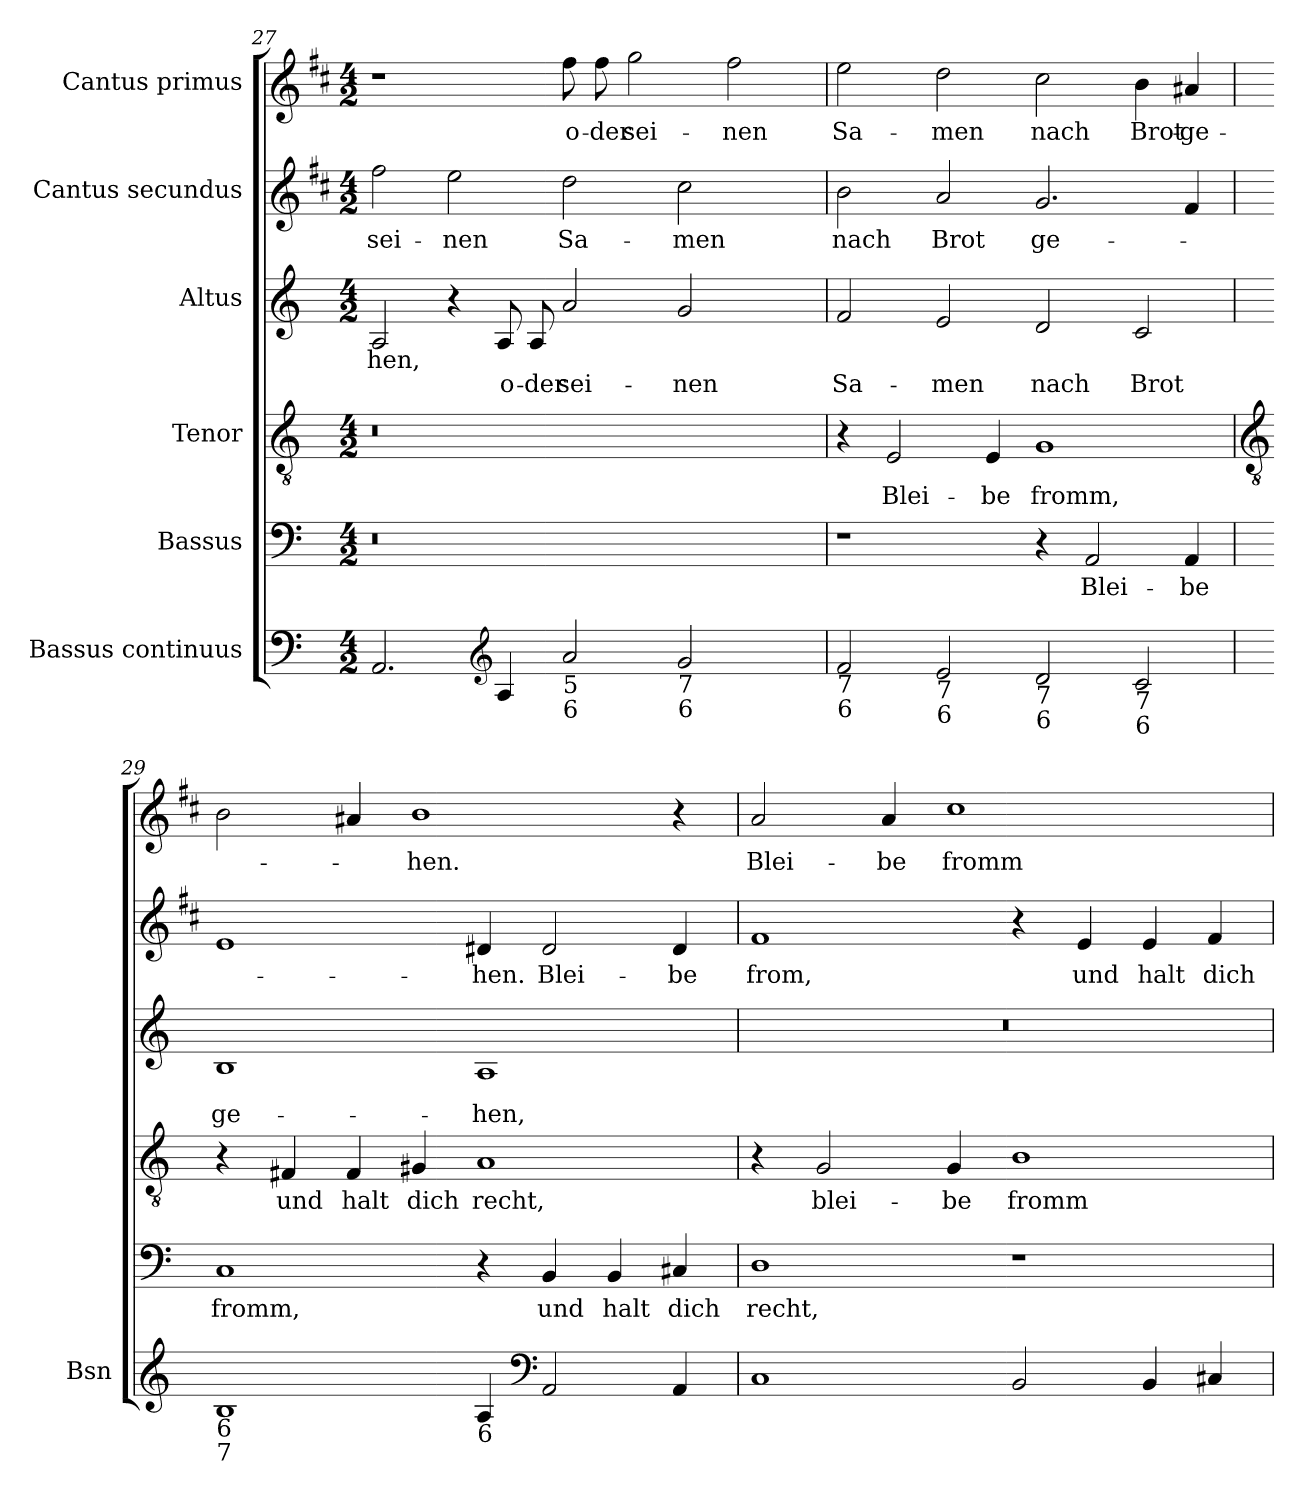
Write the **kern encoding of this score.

**kern	**kern	**text	**kern	**text	**kern	**text	**text	**kern	**text	**kern	**text
*part6	*part5	*part5	*part4	*part4	*part3	*part3	*part3	*part2	*part2	*part1	*part1
*staff6	*staff5	*staff5	*staff4	*staff4	*staff3	*staff3	*staff3	*staff2	*staff2	*staff1	*staff1
*I"Bassus continuus	*I"Bassus	*	*I"Tenor	*	*I"Altus	*	*	*I"Cantus secundus	*	*I"Cantus  primus	*
*I'Bsn	*	*	*	*	*	*	*	*	*	*	*
!!LO:LB:g=z
*clefF4	*clefF4	*	*clefGv2	*	*clefG2	*	*	*clefG2	*	*clefG2	*
*	*	*	*	*	*	*	*	*ITrd1c2	*	*ITrd1c2	*
*k[]	*k[]	*	*k[]	*	*k[]	*	*	*k[]	*	*k[]	*
*C:	*C:	*	*C:	*	*C:	*	*	*C:	*	*C:	*
*M4/2	*M4/2	*	*M4/2	*	*M4/2	*	*	*M4/2	*	*M4/2	*
=27	=27	=27	=27	=27	=27	=27	=27	=27	=27	=27	=27
!	!	!	!	!	!	!LO:LY:b	!	!	!LO:LY:b	!	!
2.AA	0r	.	0r	.	2A	-hen,	.	2ee	sei-	1r	.
!	!	!	!	!	!	!	!	!	!LO:LY:b	!	!
.	.	.	.	.	4r	.	.	2dd	-nen	.	.
*clefG2	*	*	*	*	*	*	*	*	*	*	*
!	!	!	!	!	!	!	!LO:LY:b	!	!	!	!
4A	.	.	.	.	8A	.	o-	.	.	.	.
!	!	!	!	!	!	!	!LO:LY:b	!	!	!	!
.	.	.	.	.	8A	.	-der	.	.	.	.
!LO:TX:b:t=5	!	!	!	!	!	!	!	!	!	!	!
!LO:TX:b:t=6	!	!	!	!	!	!	!	!	!	!	!
!	!	!	!	!	!	!	!LO:LY:b	!	!LO:LY:b	!	!LO:LY:b
2a	.	.	.	.	2a	.	sei-	2cc	Sa-	8ee	o-
!	!	!	!	!	!	!	!	!	!	!	!LO:LY:b
.	.	.	.	.	.	.	.	.	.	8ee	-der
!	!	!	!	!	!	!	!	!	!	!	!LO:LY:b
.	.	.	.	.	.	.	.	.	.	2ff	sei-
!LO:TX:b:t=7	!	!	!	!	!	!	!	!	!	!	!
!LO:TX:b:t=6	!	!	!	!	!	!	!	!	!	!	!
!	!	!	!	!	!	!	!LO:LY:b	!	!LO:LY:b	!	!
2g	.	.	.	.	2g	.	-nen	2b	-men	.	.
!	!	!	!	!	!	!	!	!	!	!	!LO:LY:b
.	.	.	.	.	.	.	.	.	.	2ee	-nen
4ryy	4ryy	.	4ryy	.	4ryy	.	.	4ryy	.	.	.
=28	=28	=28	=28	=28	=28	=28	=28	=28	=28	=28	=28
!LO:TX:b:t=7	!	!	!	!	!	!	!	!	!	!	!
!LO:TX:b:t=6	!	!	!	!	!	!	!	!	!	!	!
!	!	!	!	!	!	!	!LO:LY:b	!	!LO:LY:b	!	!LO:LY:b
2f	1r	.	4r	.	2f	.	Sa-	2a	nach	2dd	Sa-
!	!	!	!	!LO:LY:b	!	!	!	!	!	!	!
.	.	.	2E	Blei-	.	.	.	.	.	.	.
!LO:TX:b:t=7	!	!	!	!	!	!	!	!	!	!	!
!LO:TX:b:t=6	!	!	!	!	!	!	!	!	!	!	!
!	!	!	!	!	!	!	!LO:LY:b	!	!LO:LY:b	!	!LO:LY:b
2e	.	.	.	.	2e	.	-men	2g	Brot	2cc	-men
!	!	!	!	!LO:LY:b	!	!	!	!	!	!	!
.	.	.	4E	-be	.	.	.	.	.	.	.
!LO:TX:b:t=7	!	!	!	!	!	!	!	!	!	!	!
!LO:TX:b:t=6	!	!	!	!	!	!	!	!	!	!	!
!	!	!	!	!LO:LY:b	!	!	!LO:LY:b	!	!LO:LY:b	!	!LO:LY:b
2d	4r	.	1G	fromm,	2d	.	nach	2.f	ge-	2b	nach
!	!	!LO:LY:b	!	!	!	!	!	!	!	!	!
.	2AA	Blei-	.	.	.	.	.	.	.	.	.
!LO:TX:b:t=7	!	!	!	!	!	!	!	!	!	!	!
!LO:TX:b:t=6	!	!	!	!	!	!	!	!	!	!	!
!	!	!	!	!	!	!	!LO:LY:b	!	!	!	!LO:LY:b
2c	.	.	.	.	2c	.	Brot	.	.	4a	Brot-
!	!	!LO:LY:b	!	!	!	!	!	!	!	!	!LO:LY:b
.	4AA	-be	.	.	.	.	.	4e	.	4g#X	-ge-
!!LO:LB:g=z
=29	=29	=29	=29	=29	=29	=29	=29	=29	=29	=29	=29
*	*	*	*clefGv2	*	*	*	*	*	*	*	*
!LO:TX:b:t=6	!	!	!	!	!	!	!	!	!	!	!
!LO:TX:b:t=7	!	!	!	!	!	!	!	!	!	!	!
!	!	!LO:LY:b	!	!	!	!	!LO:LY:b	!	!	!	!
1B	1C	fromm,	4r	.	1B	.	ge-	1d	.	2a	.
!	!	!	!	!LO:LY:b	!	!	!	!	!	!	!
.	.	.	4F#X	und	.	.	.	.	.	.	.
!	!	!	!	!LO:LY:b	!	!	!	!	!	!	!
.	.	.	4F#	halt	.	.	.	.	.	4g#X	.
!	!	!	!	!LO:LY:b	!	!	!	!	!	!	!LO:LY:b
.	.	.	4G#X	dich	.	.	.	.	.	1a	-hen.
!LO:TX:b:t=6	!	!	!	!	!	!	!	!	!	!	!
!	!	!	!	!LO:LY:b	!	!	!LO:LY:b	!	!LO:LY:b	!	!
4A	4r	.	1A	recht,	1A	.	-hen,	4c#X	-hen.	.	.
*clefF4	*	*	*	*	*	*	*	*	*	*	*
!	!	!LO:LY:b	!	!	!	!	!	!	!LO:LY:b	!	!
2AA	4BB	und	.	.	.	.	.	2c#	Blei-	.	.
!	!	!LO:LY:b	!	!	!	!	!	!	!	!	!
.	4BB	halt	.	.	.	.	.	.	.	.	.
!	!	!LO:LY:b	!	!	!	!	!	!	!LO:LY:b	!	!
4AA	4C#X	dich	.	.	.	.	.	4c#	-be	4r	.
!!LO:LB:g=z
=30	=30	=30	=30	=30	=30	=30	=30	=30	=30	=30	=30
!	!	!LO:LY:b	!	!	!	!	!	!	!LO:LY:b	!	!LO:LY:b
1C	1D	recht,	4r	.	0r	.	.	1e	from,	2g	Blei-
!	!	!	!	!LO:LY:b	!	!	!	!	!	!	!
.	.	.	2G	blei-	.	.	.	.	.	.	.
!	!	!	!	!	!	!	!	!	!	!	!LO:LY:b
.	.	.	.	.	.	.	.	.	.	4g	-be
!	!	!	!	!LO:LY:b	!	!	!	!	!	!	!LO:LY:b
.	.	.	4G	-be	.	.	.	.	.	1b	fromm
!	!	!	!	!LO:LY:b	!	!	!	!	!	!	!
2BB	1r	.	1B	fromm	.	.	.	4r	.	.	.
!	!	!	!	!	!	!	!	!	!LO:LY:b	!	!
.	.	.	.	.	.	.	.	4d	und	.	.
!	!	!	!	!	!	!	!	!	!LO:LY:b	!	!
4BB	.	.	.	.	.	.	.	4d	halt	.	.
!	!	!	!	!	!	!	!	!	!LO:LY:b	!	!
4C#X	.	.	.	.	.	.	.	4e	dich	4ryy	.
=	=	=	=	=	=	=	=	=	=	=	=
*-	*-	*-	*-	*-	*-	*-	*-	*-	*-	*-	*-
